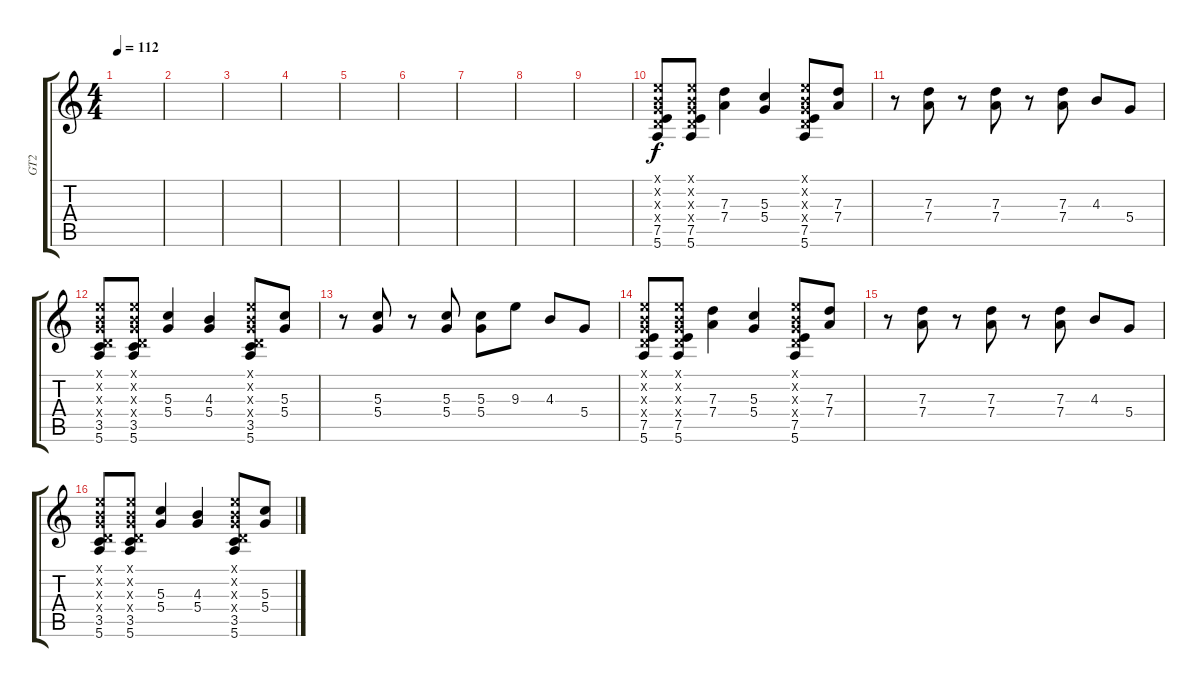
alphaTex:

\track ("GT2" "GT2") {instrument overdrivenguitar}
\staff {score tabs}
\tuning (E4 B3 G3 D3 A2 E2) {hide}
\ts (4 4)
\tempo 112
\clef g2
\ks c
|
|
|
|
|
|
|
|
|
(0.1{x} 0.2{x} 0.3{x} 0.4{x} 7.5 5.6).8 (0.1{x} 0.2{x} 0.3{x} 0.4{x} 7.5 5.6).8 (7.3 7.4).4 (5.3 5.4).4 (0.1{x} 0.2{x} 0.3{x} 0.4{x} 7.5 5.6).8 (7.3 7.4).8 |
r.8 (7.3 7.4).8 r.8 (7.3 7.4).8 r.8 (7.3 7.4).8 4.3.8 5.4.8 |
(0.1{x} 0.2{x} 0.3{x} 0.4{x} 3.5 5.6).8 (0.1{x} 0.2{x} 0.3{x} 0.4{x} 3.5 5.6).8 (5.3 5.4).4 (4.3 5.4).4 (0.1{x} 0.2{x} 0.3{x} 0.4{x} 3.5 5.6).8 (5.3 5.4).8 |
r.8 (5.3 5.4).8 r.8 (5.3 5.4).8 (5.3 5.4).8 9.3.8 4.3.8 5.4.8 |
(0.1{x} 0.2{x} 0.3{x} 0.4{x} 7.5 5.6).8 (0.1{x} 0.2{x} 0.3{x} 0.4{x} 7.5 5.6).8 (7.3 7.4).4 (5.3 5.4).4 (0.1{x} 0.2{x} 0.3{x} 0.4{x} 7.5 5.6).8 (7.3 7.4).8 |
r.8 (7.3 7.4).8 r.8 (7.3 7.4).8 r.8 (7.3 7.4).8 4.3.8 5.4.8 |
(0.1{x} 0.2{x} 0.3{x} 0.4{x} 3.5 5.6).8 (0.1{x} 0.2{x} 0.3{x} 0.4{x} 3.5 5.6).8 (5.3 5.4).4 (4.3 5.4).4 (0.1{x} 0.2{x} 0.3{x} 0.4{x} 3.5 5.6).8 (5.3 5.4).8
